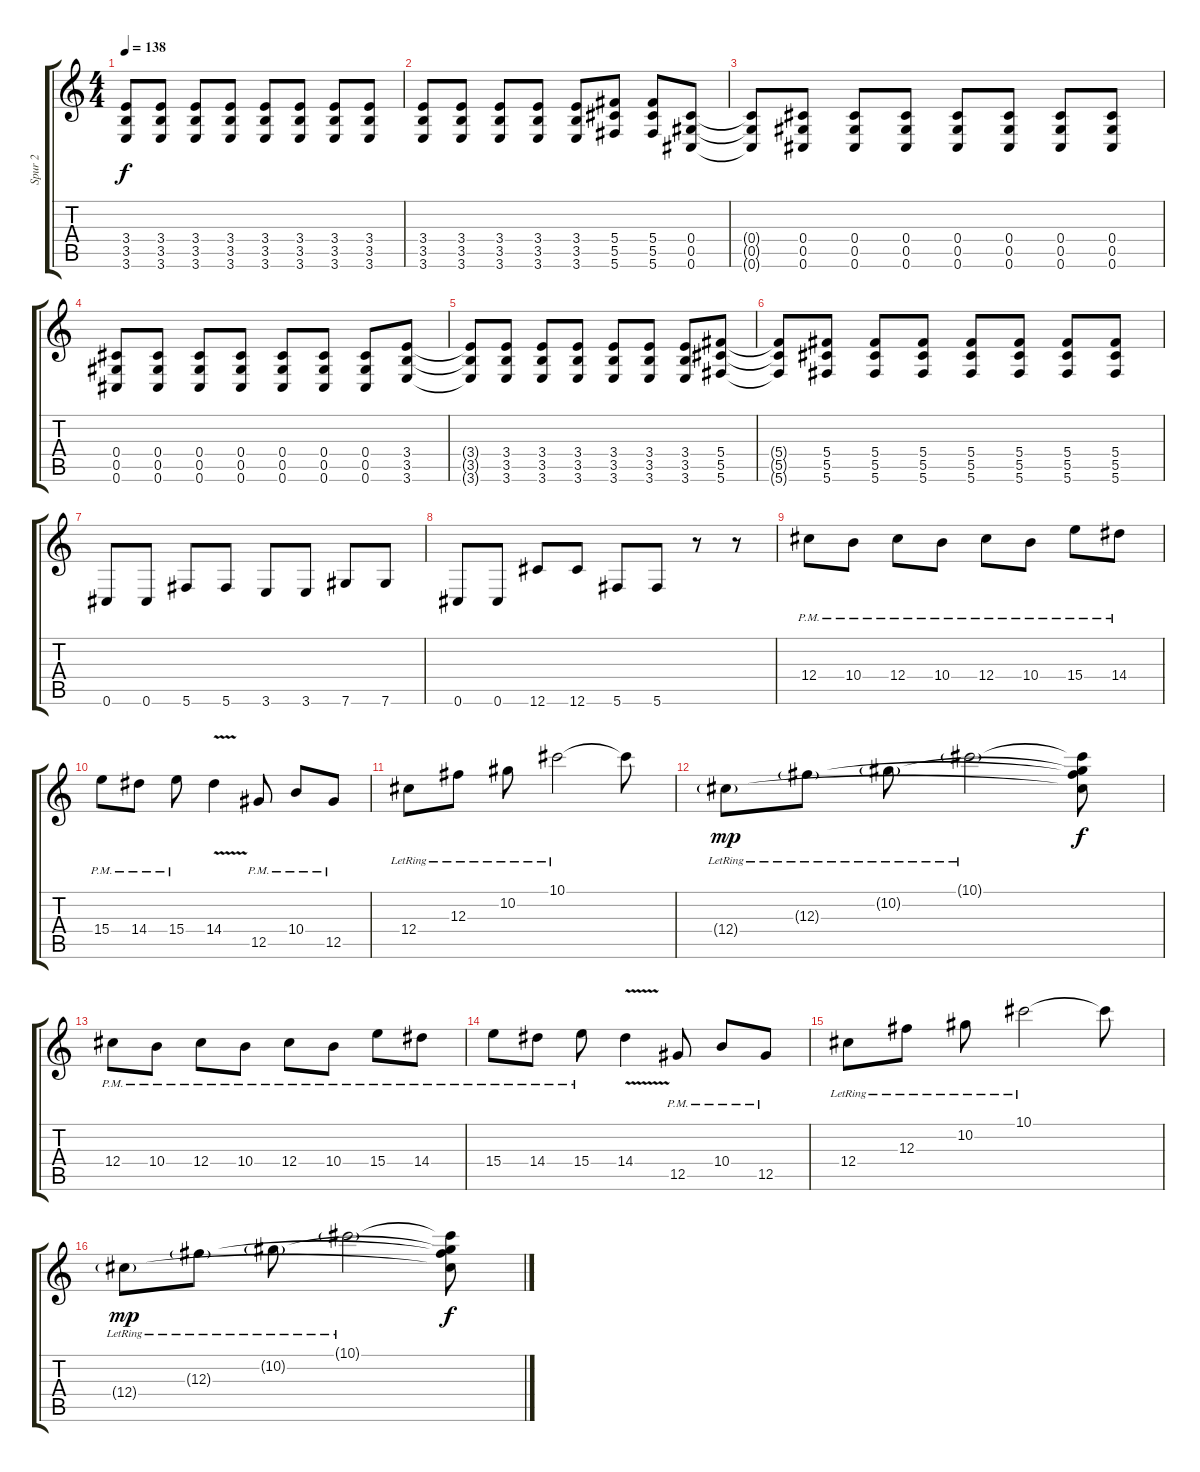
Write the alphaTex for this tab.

\track ("Spur 2" "Spur 2") {instrument distortionguitar}
\staff {score tabs}
\tuning (Eb4 Bb3 Gb3 Db3 Ab2 Db2) {hide}
\ts (4 4)
\tempo 138
\clef g2
\ks c
(3.4{t} 3.5{t} 3.6{t}).8{dy f} (3.4 3.5 3.6).8 (3.4 3.5 3.6).8 (3.4 3.5 3.6).8 (3.4 3.5 3.6).8 (3.4 3.5 3.6).8 (3.4 3.5 3.6).8 (3.4 3.5 3.6).8 |
(3.4 3.5 3.6).8 (3.4 3.5 3.6).8 (3.4 3.5 3.6).8 (3.4 3.5 3.6).8 (3.4 3.5 3.6).8 (5.4 5.5 5.6).8 (5.4 5.5 5.6).8 (0.4 0.5 0.6).8 |
(0.4{t} 0.5{t} 0.6{t}).8 (0.4 0.5 0.6).8 (0.4 0.5 0.6).8 (0.4 0.5 0.6).8 (0.4 0.5 0.6).8 (0.4 0.5 0.6).8 (0.4 0.5 0.6).8 (0.4 0.5 0.6).8 |
(0.4 0.5 0.6).8 (0.4 0.5 0.6).8 (0.4 0.5 0.6).8 (0.4 0.5 0.6).8 (0.4 0.5 0.6).8 (0.4 0.5 0.6).8 (0.4 0.5 0.6).8 (3.4 3.5 3.6).8 |
(3.4{t} 3.5{t} 3.6{t}).8 (3.4 3.5 3.6).8 (3.4 3.5 3.6).8 (3.4 3.5 3.6).8 (3.4 3.5 3.6).8 (3.4 3.5 3.6).8 (3.4 3.5 3.6).8 (5.4 5.5 5.6).8 |
(5.4{t} 5.5{t} 5.6{t}).8 (5.4 5.5 5.6).8 (5.4 5.5 5.6).8 (5.4 5.5 5.6).8 (5.4 5.5 5.6).8 (5.4 5.5 5.6).8 (5.4 5.5 5.6).8 (5.4 5.5 5.6).8 |
0.6.8 0.6.8 5.6.8 5.6.8 3.6.8 3.6.8 7.6.8 7.6.8 |
0.6.8 0.6.8 12.6.8 12.6.8 5.6.8 5.6.8 r.8 r.8 |
12.4{pm}.8{instrument electricguitarjazz} 10.4{pm}.8 12.4{pm}.8 10.4{pm}.8 12.4{pm}.8 10.4{pm}.8 15.4{pm}.8 14.4{pm}.8 |
15.4{pm}.8 14.4{pm}.8 15.4{pm}.8 14.4{v}.4 12.5{pm}.8 10.4{pm}.8 12.5{pm}.8 |
12.4{lr}.8{volume 15 instrument electricguitarjazz} 12.3{lr}.8 10.2{lr}.8 10.1{lr}.2 10.1{t}.8 |
12.4{g lr}.8{dy mp} 12.3{g lr}.8 10.2{g lr}.8 10.1{g lr}.2 (10.1{t} 10.2{t} 12.3{t} 12.4{t}).8{dy f} |
12.4{pm}.8{instrument electricguitarjazz} 10.4{pm}.8 12.4{pm}.8 10.4{pm}.8 12.4{pm}.8 10.4{pm}.8 15.4{pm}.8 14.4{pm}.8 |
15.4{pm}.8 14.4{pm}.8 15.4{pm}.8 14.4{v}.4 12.5{pm}.8 10.4{pm}.8 12.5{pm}.8 |
12.4{lr}.8{volume 15 instrument electricguitarjazz} 12.3{lr}.8 10.2{lr}.8 10.1{lr}.2 10.1{t}.8 |
12.4{g lr}.8{dy mp} 12.3{g lr}.8 10.2{g lr}.8 10.1{g lr}.2 (10.1{t} 10.2{t} 12.3{t} 12.4{t}).8{dy f}
